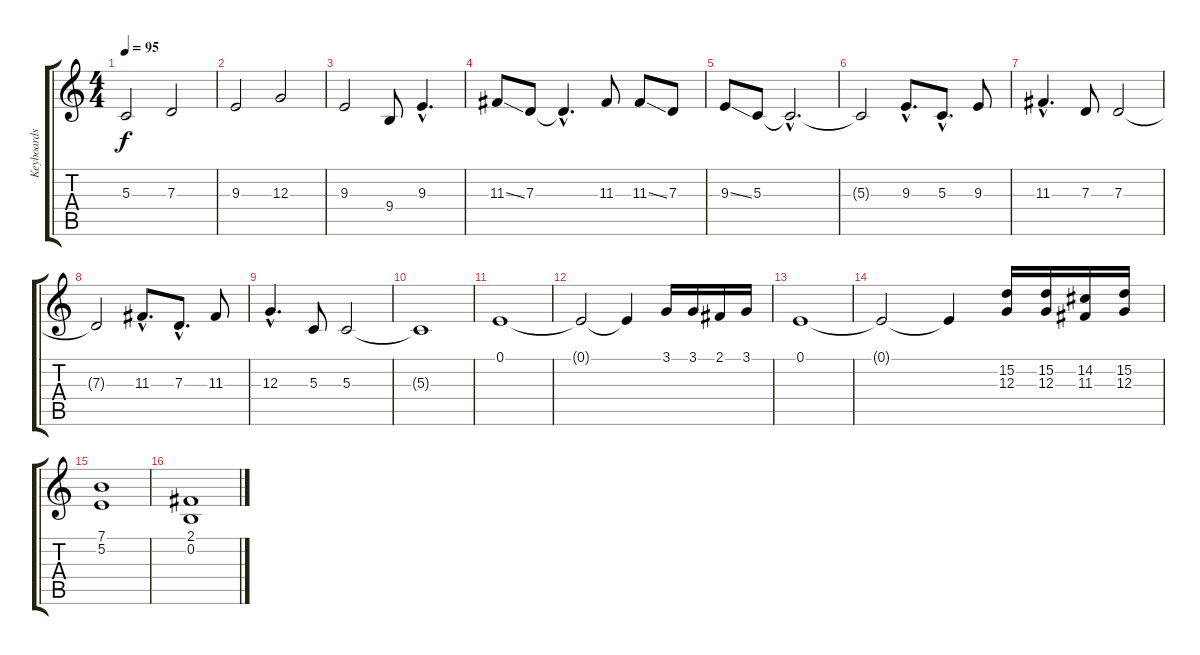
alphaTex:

\track ("Keyboards" "Keyboards") {instrument churchorgan}
\staff {score tabs}
\tuning (E4 B3 G3 D3 A2 E2) {hide}
\ts (4 4)
\tempo 95
\clef g2
\ks c
5.3.2{dy f} 7.3.2 |
9.3.2 12.3.2 |
9.3.2 9.4.8 9.3{hac}.4{d} |
11.3{ss}.8 7.3.8 7.3{hac t}.4{d} 11.3.8 11.3{ss}.8 7.3.8 |
9.3{ss}.8 5.3.8 5.3{hac t}.2{d} |
5.3{t}.2 9.3{hac}.8{d} 5.3{hac}.8{d} 9.3.8 |
11.3{hac}.4{d} 7.3.8 7.3.2 |
7.3{t}.2 11.3{hac}.8{d} 7.3{hac}.8{d} 11.3.8 |
12.3{hac}.4{d} 5.3.8 5.3.2 |
5.3{t}.1 |
0.1.1 |
0.1{t}.2 0.1{t}.4 3.1.16 3.1.16 2.1.16 3.1.16 |
0.1.1 |
0.1{t}.2 0.1{t}.4 (15.2 12.3).16 (15.2 12.3).16 (14.2 11.3).16 (15.2 12.3).16 |
(7.1 5.2).1 |
(2.1 0.2).1
